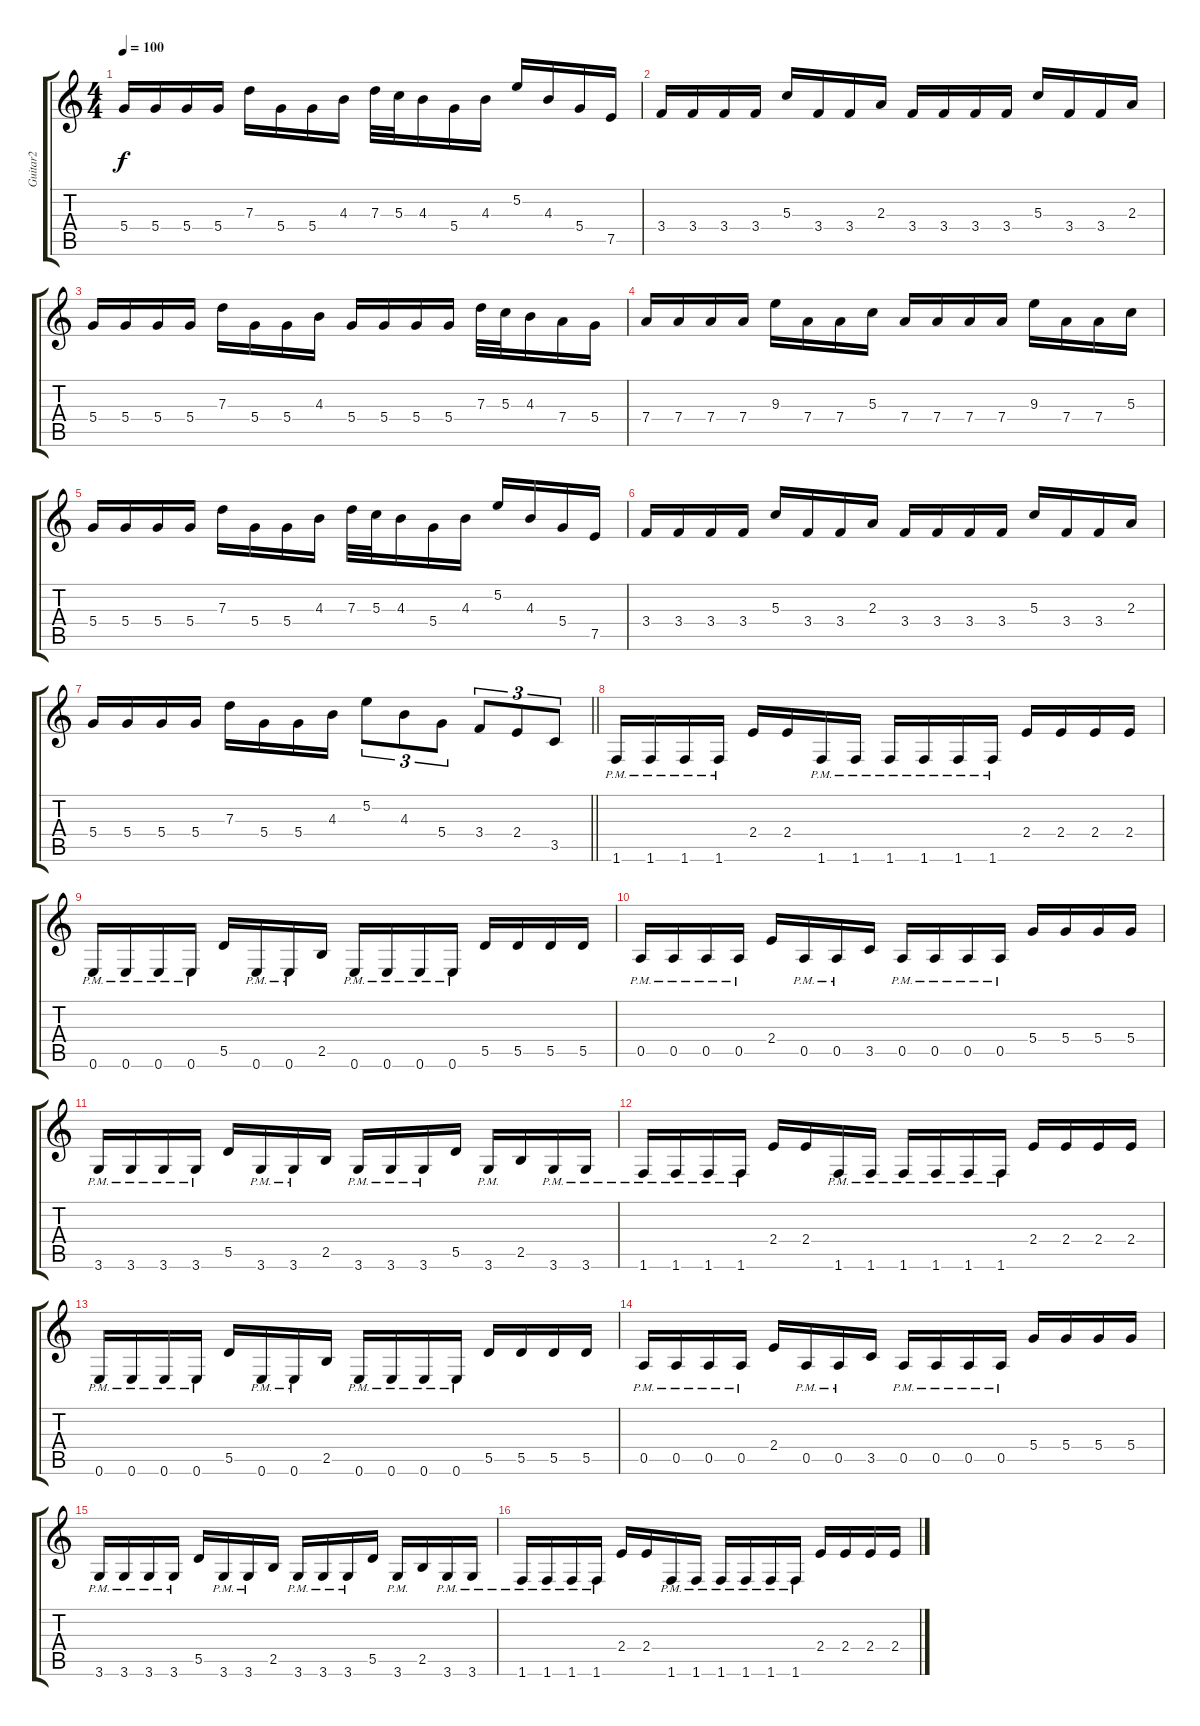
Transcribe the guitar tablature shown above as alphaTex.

\track ("Guitar2" "Guitar2") {instrument distortionguitar}
\staff {score tabs}
\tuning (E4 B3 G3 D3 A2 E2) {hide}
\ts (4 4)
\tempo 100
\clef g2
\ks c
5.4.16{dy f} 5.4.16 5.4.16 5.4.16 7.3.16 5.4.16 5.4.16 4.3.16 7.3.32 5.3.32 4.3.16 5.4.16 4.3.16 5.2.16 4.3.16 5.4.16 7.5.16 |
3.4.16 3.4.16 3.4.16 3.4.16 5.3.16 3.4.16 3.4.16 2.3.16 3.4.16 3.4.16 3.4.16 3.4.16 5.3.16 3.4.16 3.4.16 2.3.16 |
5.4.16 5.4.16 5.4.16 5.4.16 7.3.16 5.4.16 5.4.16 4.3.16 5.4.16 5.4.16 5.4.16 5.4.16 7.3.32 5.3.32 4.3.16 7.4.16 5.4.16 |
7.4.16 7.4.16 7.4.16 7.4.16 9.3.16 7.4.16 7.4.16 5.3.16 7.4.16 7.4.16 7.4.16 7.4.16 9.3.16 7.4.16 7.4.16 5.3.16 |
5.4.16 5.4.16 5.4.16 5.4.16 7.3.16 5.4.16 5.4.16 4.3.16 7.3.32 5.3.32 4.3.16 5.4.16 4.3.16 5.2.16 4.3.16 5.4.16 7.5.16 |
3.4.16 3.4.16 3.4.16 3.4.16 5.3.16 3.4.16 3.4.16 2.3.16 3.4.16 3.4.16 3.4.16 3.4.16 5.3.16 3.4.16 3.4.16 2.3.16 |
\barLineRight lightlight
5.4.16 5.4.16 5.4.16 5.4.16 7.3.16 5.4.16 5.4.16 4.3.16 5.2.8{tu (3 2)} 4.3.8{tu (3 2)} 5.4.8{tu (3 2)} 3.4.8{tu (3 2)} 2.4.8{tu (3 2)} 3.5.8{tu (3 2)} |
1.6{pm}.16 1.6{pm}.16 1.6{pm}.16 1.6{pm}.16 2.4.16 2.4.16 1.6{pm}.16 1.6{pm}.16 1.6{pm}.16 1.6{pm}.16 1.6{pm}.16 1.6{pm}.16 2.4.16 2.4.16 2.4.16 2.4.16 |
0.6{pm}.16 0.6{pm}.16 0.6{pm}.16 0.6{pm}.16 5.5.16 0.6{pm}.16 0.6{pm}.16 2.5.16 0.6{pm}.16 0.6{pm}.16 0.6{pm}.16 0.6{pm}.16 5.5.16 5.5.16 5.5.16 5.5.16 |
0.5{pm}.16 0.5{pm}.16 0.5{pm}.16 0.5{pm}.16 2.4.16 0.5{pm}.16 0.5{pm}.16 3.5.16 0.5{pm}.16 0.5{pm}.16 0.5{pm}.16 0.5{pm}.16 5.4.16 5.4.16 5.4.16 5.4.16 |
3.6{pm}.16 3.6{pm}.16 3.6{pm}.16 3.6{pm}.16 5.5.16 3.6{pm}.16 3.6{pm}.16 2.5.16 3.6{pm}.16 3.6{pm}.16 3.6{pm}.16 5.5.16 3.6{pm}.16 2.5.16 3.6{pm}.16 3.6{pm}.16 |
1.6{pm}.16 1.6{pm}.16 1.6{pm}.16 1.6{pm}.16 2.4.16 2.4.16 1.6{pm}.16 1.6{pm}.16 1.6{pm}.16 1.6{pm}.16 1.6{pm}.16 1.6{pm}.16 2.4.16 2.4.16 2.4.16 2.4.16 |
0.6{pm}.16 0.6{pm}.16 0.6{pm}.16 0.6{pm}.16 5.5.16 0.6{pm}.16 0.6{pm}.16 2.5.16 0.6{pm}.16 0.6{pm}.16 0.6{pm}.16 0.6{pm}.16 5.5.16 5.5.16 5.5.16 5.5.16 |
0.5{pm}.16 0.5{pm}.16 0.5{pm}.16 0.5{pm}.16 2.4.16 0.5{pm}.16 0.5{pm}.16 3.5.16 0.5{pm}.16 0.5{pm}.16 0.5{pm}.16 0.5{pm}.16 5.4.16 5.4.16 5.4.16 5.4.16 |
3.6{pm}.16 3.6{pm}.16 3.6{pm}.16 3.6{pm}.16 5.5.16 3.6{pm}.16 3.6{pm}.16 2.5.16 3.6{pm}.16 3.6{pm}.16 3.6{pm}.16 5.5.16 3.6{pm}.16 2.5.16 3.6{pm}.16 3.6{pm}.16 |
1.6{pm}.16 1.6{pm}.16 1.6{pm}.16 1.6{pm}.16 2.4.16 2.4.16 1.6{pm}.16 1.6{pm}.16 1.6{pm}.16 1.6{pm}.16 1.6{pm}.16 1.6{pm}.16 2.4.16 2.4.16 2.4.16 2.4.16
